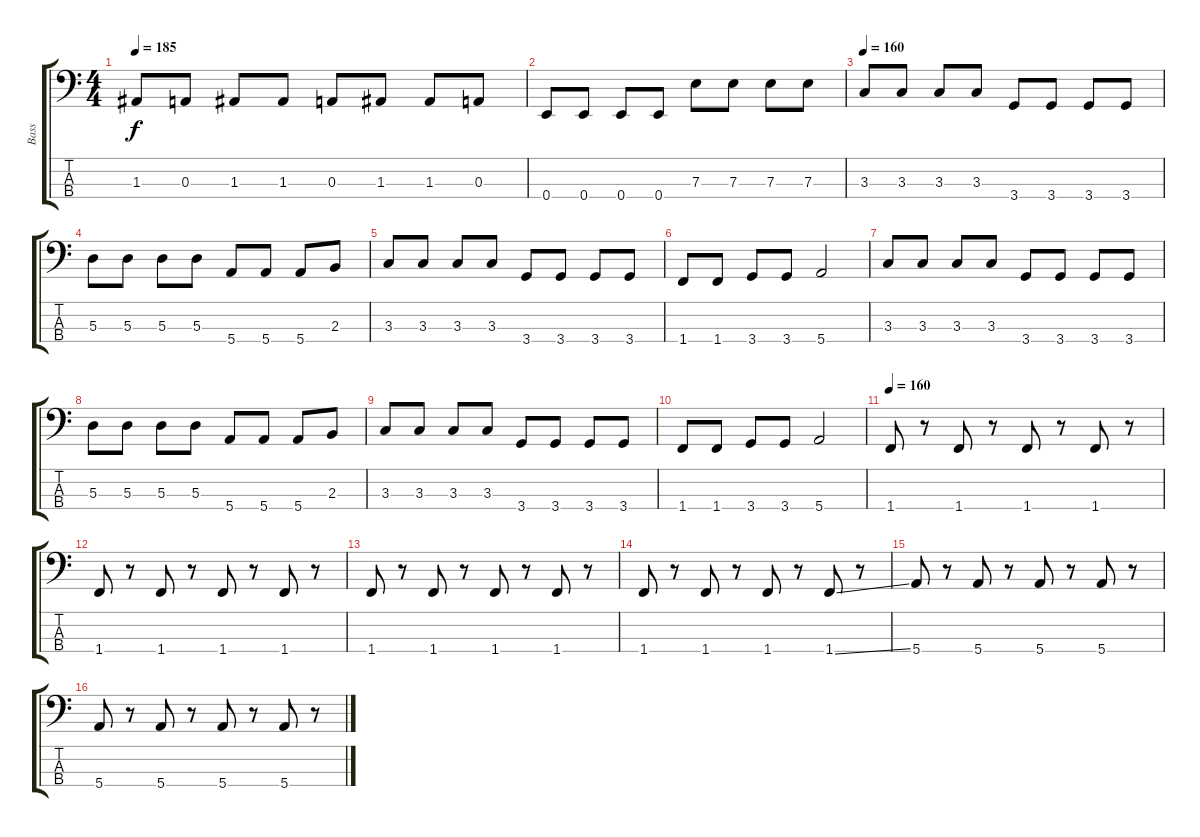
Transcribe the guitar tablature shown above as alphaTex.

\track ("Bass" "Bass") {instrument fretlessbass}
\staff {score tabs}
\tuning (G2 D2 A1 E1) {hide}
\ts (4 4)
\tempo 185
\clef f4
\ks c
1.3.8{dy f} 0.3.8 1.3.8 1.3.8 0.3.8 1.3.8 1.3.8 0.3.8 |
0.4.8 0.4.8 0.4.8 0.4.8 7.3.8 7.3.8 7.3.8 7.3.8 |
\tempo 160
3.3.8 3.3.8 3.3.8 3.3.8 3.4.8 3.4.8 3.4.8 3.4.8 |
5.3.8 5.3.8 5.3.8 5.3.8 5.4.8 5.4.8 5.4.8 2.3.8 |
3.3.8 3.3.8 3.3.8 3.3.8 3.4.8 3.4.8 3.4.8 3.4.8 |
1.4.8 1.4.8 3.4.8 3.4.8 5.4.2 |
3.3.8 3.3.8 3.3.8 3.3.8 3.4.8 3.4.8 3.4.8 3.4.8 |
5.3.8 5.3.8 5.3.8 5.3.8 5.4.8 5.4.8 5.4.8 2.3.8 |
3.3.8 3.3.8 3.3.8 3.3.8 3.4.8 3.4.8 3.4.8 3.4.8 |
1.4.8 1.4.8 3.4.8 3.4.8 5.4.2 |
\tempo 160
1.4.8 r.8 1.4.8 r.8 1.4.8 r.8 1.4.8 r.8 |
1.4.8 r.8 1.4.8 r.8 1.4.8 r.8 1.4.8 r.8 |
1.4.8 r.8 1.4.8 r.8 1.4.8 r.8 1.4.8 r.8 |
1.4.8 r.8 1.4.8 r.8 1.4.8 r.8 1.4{ss}.8 r.8 |
5.4.8 r.8 5.4.8 r.8 5.4.8 r.8 5.4.8 r.8 |
5.4.8 r.8 5.4.8 r.8 5.4.8 r.8 5.4.8 r.8
